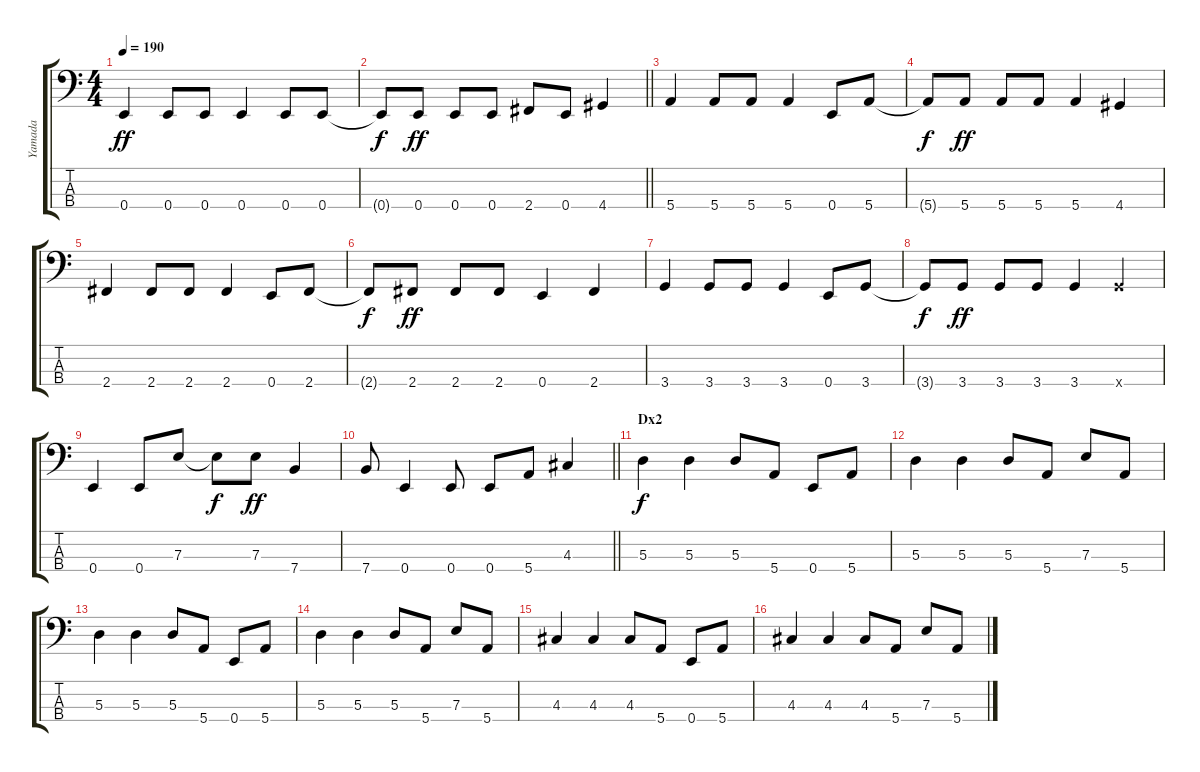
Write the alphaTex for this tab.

\track ("Yamada" "Yamada") {instrument electricbasspick}
\staff {score tabs}
\tuning (G2 D2 A1 E1) {hide}
\ts (4 4)
\tempo 190
\clef f4
\ks c
0.4.4{dy ff} 0.4.8 0.4.8 0.4.4 0.4.8 0.4.8 |
\barLineRight lightlight
0.4{t}.8{dy f} 0.4.8{dy ff} 0.4.8 0.4.8 2.4.8 0.4.8 4.4.4 |
5.4.4 5.4.8 5.4.8 5.4.4 0.4.8 5.4.8 |
5.4{t}.8{dy f} 5.4.8{dy ff} 5.4.8 5.4.8 5.4.4 4.4.4 |
2.4.4 2.4.8 2.4.8 2.4.4 0.4.8 2.4.8 |
2.4{t}.8{dy f} 2.4.8{dy ff} 2.4.8 2.4.8 0.4.4 2.4.4 |
3.4.4 3.4.8 3.4.8 3.4.4 0.4.8 3.4.8 |
3.4{t}.8{dy f} 3.4.8{dy ff} 3.4.8 3.4.8 3.4.4 3.4{x}.4 |
0.4.4 0.4.8 7.3.8 7.3{t}.8{dy f} 7.3.8{dy ff} 7.4.4 |
\barLineRight lightlight
7.4.8 0.4.4 0.4.8 0.4.8 5.4.8 4.3.4 |
\section ("" "Dx2")
5.3.4{dy f} 5.3.4 5.3.8 5.4.8 0.4.8 5.4.8 |
5.3.4 5.3.4 5.3.8 5.4.8 7.3.8 5.4.8 |
5.3.4 5.3.4 5.3.8 5.4.8 0.4.8 5.4.8 |
5.3.4 5.3.4 5.3.8 5.4.8 7.3.8 5.4.8 |
4.3.4 4.3.4 4.3.8 5.4.8 0.4.8 5.4.8 |
4.3.4 4.3.4 4.3.8 5.4.8 7.3.8 5.4.8
